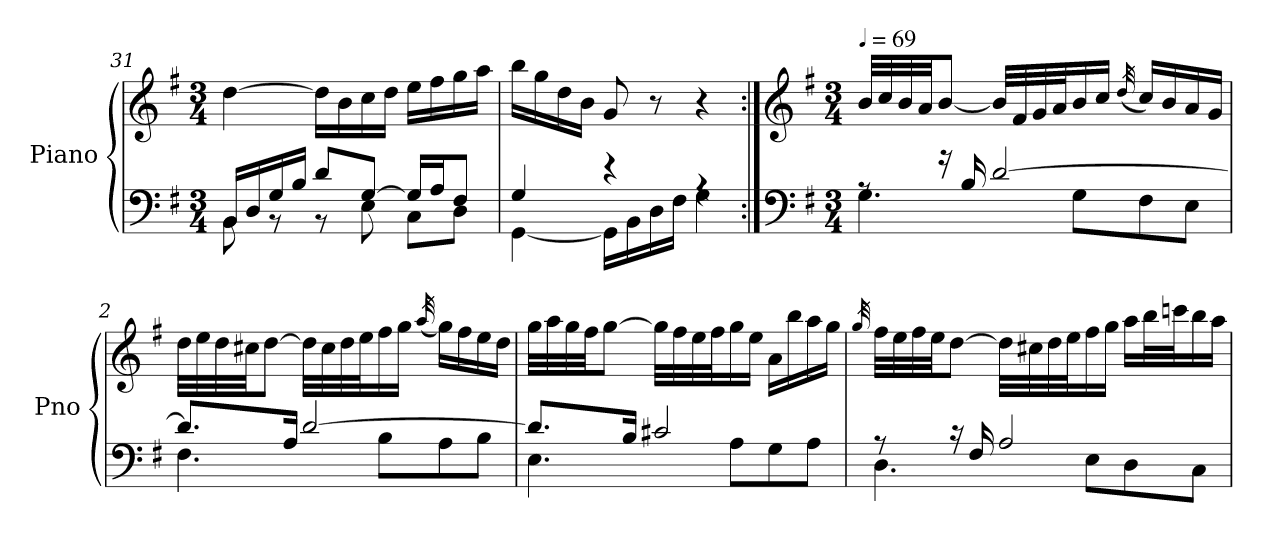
**kern	**kern
*part1	*part1
*staff2	*staff1
*I"Piano	*
*I'Pno	*
*clefF4	*clefG2
*k[f#]	*k[f#]
*M3/4	*M3/4
=31	=31
*^	*
16BB/LL	8BB\	[4dd\
16D/	.	.
16G/	8r	.
16B/JJ	.	.
8d/L	8r	16dd\LL]
.	.	16b\
[8G/J	8E\	16cc\
.	.	16dd\JJ
16G/LL]	8C\L	16ee\LL
16A/J	.	16ff#\
8F#/J	8D\J	16gg\
.	.	16aa\JJ
=32	=32	=32
4G/	[4GG\	16bb\LL
.	.	16gg\
.	.	16dd\
.	.	16b\JJ
4r	16GG\LL]	8g/
.	16BB\	.
.	16D\	8r
.	16F#\JJ	.
4rA	4G\	4r
!!LO:PB:g=z
=1:|!	=1:|!	=1:|!
*clefF4	*	*clefG2
*k[f#]	*	*k[f#]
*M3/4	*	*M3/4
!	!	!LO:TX:a:t=𝅘𝅥 = 69
8rA	4.G\	32b/LLL
.	.	32cc/
.	.	32b/
.	.	32a/JJ
16r	.	[8b/J
16B/	.	.
[2d/	.	32b/LLL]
.	.	32f#/
.	.	32g/
.	.	32a/J
.	8G\L	16b/
.	.	16cc/JJ
.	.	(<32qdd/
.	8F#\	16cc/LL)
.	.	16b/
.	8E\J	16a/
.	.	16g/JJ
=2	=2	=2
8.d/L]	4.F#\	32dd\LLL
.	.	32ee\
.	.	32dd\
.	.	32cc#X\JJ
.	.	[8dd\J
16A/Jk	.	.
[2d/	.	32dd\LLL]
.	.	32cc#\
.	.	32dd\
.	.	32ee\J
.	8B\L	16ff#\
.	.	16gg\JJ
.	.	(<32qaa/
.	8A\	16gg\LL)
.	.	16ff#\
.	8B\J	16ee\
.	.	16dd\JJ
=3	=3	=3
8.d/L]	4.E\	32gg\LLL
.	.	32aa\
.	.	32gg\
.	.	32ff#\JJ
.	.	[8gg\J
16B/Jk	.	.
2c#X/	.	32gg\LLL]
.	.	32ff#\
.	.	32ee\
.	.	32ff#\J
.	8A\L	16gg\
.	.	16ee\JJ
.	8G\	16a\LL
.	.	16bb\
.	8A\J	16aa\
.	.	16gg\JJ
!!LO:LB:g=z
=4	=4	=4
.	.	32qgg/
8r	4.D\	32ff#\LLL
.	.	32ee\
.	.	32ff#\
.	.	32ee\JJ
16r	.	[8dd\J
16F#/	.	.
2A/	.	32dd\LLL]
.	.	32cc#X\
.	.	32dd\
.	.	32ee\J
.	8E\L	16ff#\
.	.	16gg\JJ
.	8D\	16aa\LL
.	.	32bb\L
.	.	32cccn\J
.	8C\J	16bb\
.	.	16aa\JJ
*v	*v	*
=	=
*-	*-
